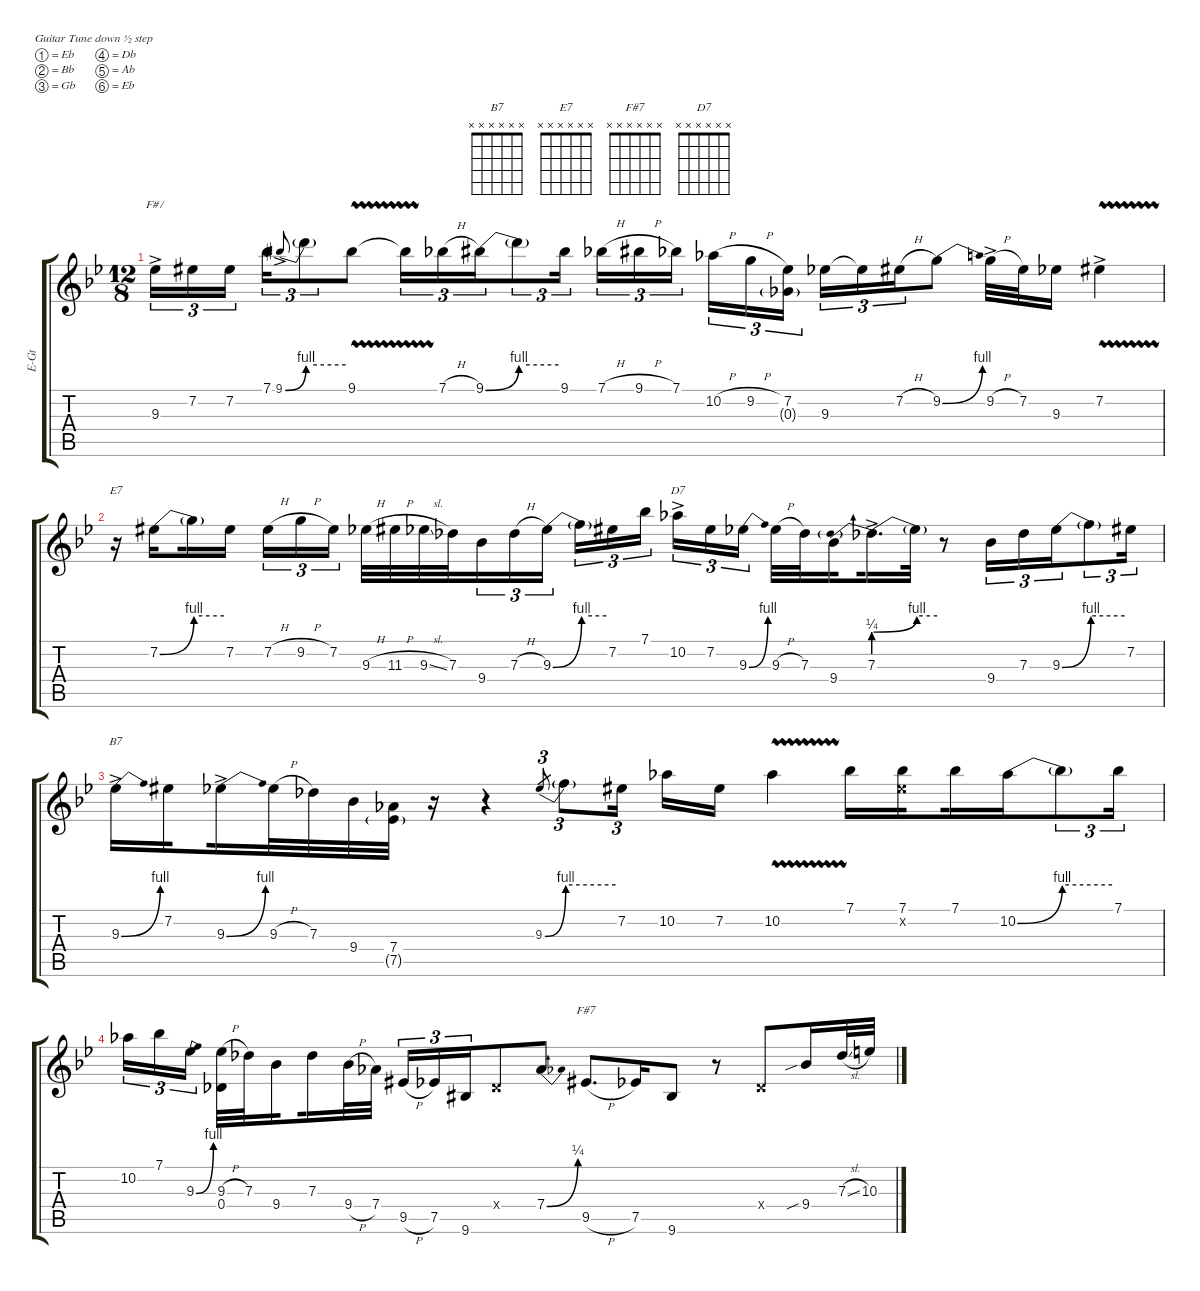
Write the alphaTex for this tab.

\hideDynamics
\bracketExtendMode groupsimilarinstruments
\otherSystemsTrackNameOrientation horizontal
\track ("Guitar" "E-Gt") {multiBarRest instrument overdrivenguitar}
\staff {score tabs}
\tuning (Eb4 Bb3 Gb3 Db3 Ab2 Eb2)
\chord ("B7" x x x x x x)
\chord ("E7" x x x x x x)
\chord ("F#7" x x x x x x)
\chord ("D7" x x x x x x)
\ts (12 8)
\tempo (84 hide)
\clef g2
\ks bb
9.3{ac acc forcenatural}.16{tu (3 2) ch "F#7" dy mf beam Down beam merge} 7.2{acc #}.16{tu (3 2) beam Down beam merge} 7.2{acc #}.16{tu (3 2) beam Down beam splitsecondary} 7.1{acc forcenatural}.16{tu (3 2) beam Down beam merge} 9.1{be (bend 0 0 60 4) ac acc #}.8{tu (3 2) gr onbeat beam Up beam merge} 9.1{be (hold 0 4 60 4) t}.8{tu (3 2) beam Down beam merge} 9.1{vw acc #}.8{beam Down} 9.1{vw t acc #}.16{tu (3 2) beam Down beam merge} 7.1{h acc forcenatural}.16{tu (3 2) beam Down beam merge} 9.1{be (bend 0 0 60 4) acc #}.16{tu (3 2) beam Down beam merge} 9.1{be (hold 0 4 60 4) t}.8{tu (3 2) beam Down beam merge} 9.1{acc #}.16{tu (3 2) beam Down beam splitsecondary} 7.1{h acc forcenatural}.16{tu (3 2) beam Down beam merge} 9.1{h acc #}.16{tu (3 2) beam Down beam merge} 7.1{acc forcenatural}.16{tu (3 2) beam Down} 10.2{h acc forcenatural}.16{tu (3 2) beam Down beam merge} 9.2{h acc #}.16{tu (3 2) beam Down beam merge} (7.2{acc #} 0.3{g acc forcenatural}).16{tu (3 2) beam Down beam splitsecondary} 9.3{acc forcenatural}.16{tu (3 2) beam Down beam merge} 9.3{t acc forcenatural}.16{tu (3 2) beam Down beam merge} 7.2{h acc #}.16{tu (3 2) beam Down beam merge} 9.2{be (bend 0 0 60 4) acc #}.8{beam Down} 9.2{h ac acc #}.32{beam Down} 7.2{acc #}.32{beam Down} 9.3{acc forcenatural}.16{beam Down} 7.2{vw ac acc #}.4{beam Down} |
r.16{ch "E7" beam Down} 7.2{be (bend 0 0 60 4) acc #}.16{beam Down beam splitsecondary} 7.2{be (hold 0 4 60 4) t}.16{beam Down beam merge} 7.2{acc #}.16{beam Down beam splitsecondary} 7.2{h acc #}.16{tu (3 2) beam Down beam merge} 9.2{h acc #}.16{tu (3 2) beam Down beam merge} 7.2{acc #}.16{tu (3 2) beam Down} 9.3{h acc forcenatural}.32{beam Down beam merge} 11.3{h acc #}.32{beam Down beam merge} 9.3{sl acc forcenatural}.32{beam Down beam merge} 7.3{acc forcenatural}.32{beam Down beam merge} 9.4{acc forcenatural}.16{tu (3 2) beam Down beam merge} 7.3{h acc forcenatural}.16{tu (3 2) beam Down beam merge} 9.3{be (bend 0 0 60 4) acc forcenatural}.16{tu (3 2) beam Down beam splitsecondary} 9.3{be (hold 0 4 60 4) t}.16{tu (3 2) beam Down beam merge} 7.2{acc #}.16{tu (3 2) beam Down beam merge} 7.1{acc forcenatural}.16{tu (3 2) beam Down} 10.2{ac acc forcenatural}.16{tu (3 2) ch "D7" beam Down beam merge} 7.2{acc #}.16{tu (3 2) beam Down beam merge} 9.3{be (bend 0 0 28.799999999999997 4) acc forcenatural}.16{tu (3 2) beam Down beam splitsecondary} 9.3{h acc forcenatural}.32{beam Down beam merge} 7.3{acc forcenatural}.32{beam Down beam merge} 9.4{acc forcenatural}.16{beam Down beam splitsecondary} 7.3{be (prebendbend 0 1 59.4 4) ac acc forcenatural}.16{d beam Down beam merge} 7.3{be (hold 0 4 60 4) t}.32{beam Down} r.8{beam Down} 9.4{acc forcenatural}.16{tu (3 2) beam Down beam merge} 7.3{acc forcenatural}.16{tu (3 2) beam Down beam merge} 9.3{be (bend 0 0 60 4) acc forcenatural}.16{tu (3 2) beam Down beam merge} 9.3{be (hold 0 4 60 4) t}.8{tu (3 2) beam Down beam merge} 7.2{acc #}.16{tu (3 2) beam Down} |
9.3{be (bend 0 0 60 4) ac acc forcenatural}.16{ch "B7" beam Down} 7.2{acc #}.16{beam Down beam splitsecondary} 9.3{be (bend 0 0 60 4) ac acc forcenatural}.16{beam Down} 9.3{h acc forcenatural}.32{beam Down} 7.3{acc forcenatural}.32{beam Down} 9.4{acc forcenatural}.32{beam Down} (7.4{acc forcenatural} 7.5{g acc forcenatural}).32{beam Down} r.16{beam Down} r.4{beam Down} 9.3{be (bend 0 0 60 4) acc forcenatural}.8{tu (3 2) gr beam Up} 9.3{be (hold 0 4 60 4) t}.8{tu (3 2) beam Down} 7.2{acc #}.16{tu (3 2) beam Down} 10.2{acc forcenatural}.16{beam Down} 7.2{acc #}.16{beam Down} 10.2{vw acc forcenatural}.4{beam Down} 7.1{acc forcenatural}.16{beam Down beam merge} (7.1{acc forcenatural} 7.2{x acc #}).16{beam Down beam splitsecondary} 7.1{acc forcenatural}.16{beam Down beam merge} 10.2{be (bend 0 0 60 4) acc forcenatural}.16{beam Down beam merge} 10.2{be (hold 0 4 60 4) t}.8{tu (3 2) beam Down beam merge} 7.1{acc forcenatural}.16{tu (3 2) beam Down} |
10.2{acc forcenatural}.16{tu (3 2) beam Down beam merge} 7.1{acc forcenatural}.16{tu (3 2) beam Down beam merge} 9.3{be (bend 0 0 60 4) acc forcenatural}.16{tu (3 2) beam Down beam splitsecondary} (9.3{h acc forcenatural} 0.4{acc forcenatural}).32{beam Down beam merge} 7.3{acc forcenatural}.32{beam Down beam merge} 9.4{acc forcenatural}.16{beam Down beam splitsecondary} 7.3{acc forcenatural}.16{beam Down beam merge} 9.4{h acc forcenatural}.32{beam Down beam merge} 7.4{acc forcenatural}.32{beam Down} 9.5{h acc #}.16{tu (3 2) beam Up beam merge} 7.5{acc forcenatural}.16{tu (3 2) beam Up beam merge} 9.6{acc #}.16{tu (3 2) beam Up beam merge} 0.4{x acc forcenatural}.8{beam Up beam merge} 7.4{be (bend 0 0 60 1) acc forcenatural}.8{beam Up} 9.5{h acc #}.8{d ch "F#7" beam Up} 7.5{acc forcenatural}.16{beam Up} 9.6{acc #}.8{beam Up} r.8{beam Up} 0.4{x acc forcenatural}.8{beam Up} 9.4{sib acc forcenatural}.16{beam Up} 7.3{sl acc forcenatural}.32{beam Up} 10.3{acc #}.32{beam Up}
